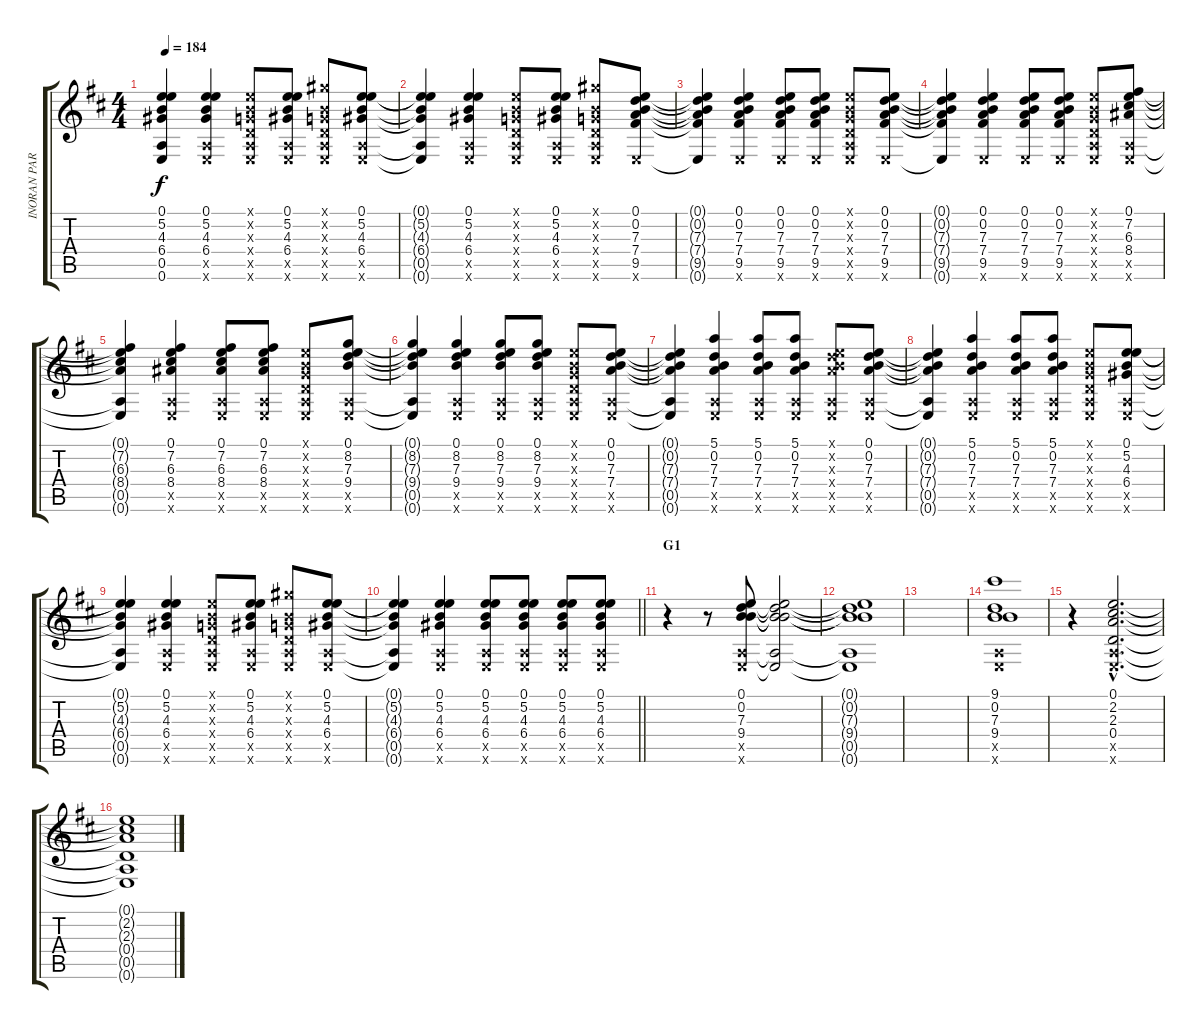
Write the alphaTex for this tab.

\track ("INORAN PART" "INORAN PAR") {instrument acousticguitarsteel}
\staff {score tabs}
\tuning (E4 B3 G3 D3 A2 E2) {hide}
\ts (4 4)
\tempo 184
\clef g2
\ks bminor
(0.1{t} 5.2{t} 4.3{t} 6.4{t} 0.5{t} 0.6{t}).4{dy f} (0.1 5.2 4.3 6.4 0.5{x} 0.6{x}).4 (0.1{x} 0.2{x} 0.3{x} 0.4{x} 0.5{x} 0.6{x}).8 (0.1 5.2 4.3 6.4 0.5{x} 0.6{x}).8 (4.1{x} 0.2{x} 0.3{x} 0.4{x} 0.5{x} 0.6{x}).8 (0.1 5.2 4.3 6.4 0.5{x} 0.6{x}).8 |
(0.1{t} 5.2{t} 4.3{t} 6.4{t} 0.5{t} 0.6{t}).4 (0.1 5.2 4.3 6.4 0.5{x} 0.6{x}).4 (0.1{x} 0.2{x} 0.3{x} 0.4{x} 0.5{x} 0.6{x}).8 (0.1 5.2 4.3 6.4 0.5{x} 0.6{x}).8 (4.1{x} 0.2{x} 0.3{x} 0.4{x} 0.5{x} 0.6{x}).8 (0.1 0.2 7.3 7.4 9.5 0.6{x}).8 |
(0.1{t} 0.2{t} 7.3{t} 7.4{t} 9.5{t} 0.6{t}).4 (0.1 0.2 7.3 7.4 9.5 0.6{x}).4 (0.1 0.2 7.3 7.4 9.5 0.6{x}).8 (0.1 0.2 7.3 7.4 9.5 0.6{x}).8 (0.1{x} 0.2{x} 0.3{x} 0.4{x} 0.5{x} 0.6{x}).8 (0.1 0.2 7.3 7.4 9.5 0.6{x}).8 |
(0.1{t} 0.2{t} 7.3{t} 7.4{t} 9.5{t} 0.6{t}).4 (0.1 0.2 7.3 7.4 9.5 0.6{x}).4 (0.1 0.2 7.3 7.4 9.5 0.6{x}).8 (0.1 0.2 7.3 7.4 9.5 0.6{x}).8 (0.1{x} 0.2{x} 0.3{x} 0.4{x} 0.5{x} 0.6{x}).8 (0.1 7.2 6.3 8.4 0.5{x} 0.6{x}).8 |
(0.1{t} 7.2{t} 6.3{t} 8.4{t} 0.5{t} 0.6{t}).4 (0.1 7.2 6.3 8.4 0.5{x} 0.6{x}).4 (0.1 7.2 6.3 8.4 0.5{x} 0.6{x}).8 (0.1 7.2 6.3 8.4 0.5{x} 0.6{x}).8 (0.1{x} 0.2{x} 0.3{x} 0.4{x} 0.5{x} 0.6{x}).8 (0.1 8.2 7.3 9.4 0.5{x} 0.6{x}).8 |
(0.1{t} 8.2{t} 7.3{t} 9.4{t} 0.5{t} 0.6{t}).4 (0.1 8.2 7.3 9.4 0.5{x} 0.6{x}).4 (0.1 8.2 7.3 9.4 0.5{x} 0.6{x}).8 (0.1 8.2 7.3 9.4 0.5{x} 0.6{x}).8 (0.1{x} 0.2{x} 0.3{x} 0.4{x} 0.5{x} 0.6{x}).8 (0.1 0.2 7.3 7.4 0.5{x} 0.6{x}).8 |
(0.1{t} 0.2{t} 7.3{t} 7.4{t} 0.5{t} 0.6{t}).4 (5.1 0.2 7.3 7.4 0.5{x} 0.6{x}).4 (5.1 0.2 7.3 7.4 0.5{x} 0.6{x}).8 (5.1 0.2 7.3 7.4 0.5{x} 0.6{x}).8 (0.1{x} 0.2{x} 7.3{x} 7.4{x} 0.5{x} 0.6{x}).8 (0.1 0.2 7.3 7.4 0.5{x} 0.6{x}).8 |
(0.1{t} 0.2{t} 7.3{t} 7.4{t} 0.5{t} 0.6{t}).4 (5.1 0.2 7.3 7.4 0.5{x} 0.6{x}).4 (5.1 0.2 7.3 7.4 0.5{x} 0.6{x}).8 (5.1 0.2 7.3 7.4 0.5{x} 0.6{x}).8 (0.1{x} 0.2{x} 0.3{x} 0.4{x} 0.5{x} 0.6{x}).8 (0.1 5.2 4.3 6.4 0.5{x} 0.6{x}).8 |
(0.1{t} 5.2{t} 4.3{t} 6.4{t} 0.5{t} 0.6{t}).4 (0.1 5.2 4.3 6.4 0.5{x} 0.6{x}).4 (0.1{x} 0.2{x} 0.3{x} 0.4{x} 0.5{x} 0.6{x}).8 (0.1 5.2 4.3 6.4 0.5{x} 0.6{x}).8 (4.1{x} 0.2{x} 0.3{x} 0.4{x} 0.5{x} 0.6{x}).8 (0.1 5.2 4.3 6.4 0.5{x} 0.6{x}).8 |
\barLineRight lightlight
(0.1{t} 5.2{t} 4.3{t} 6.4{t} 0.5{t} 0.6{t}).4 (0.1 5.2 4.3 6.4 0.5{x} 0.6{x}).4 (0.1 5.2 4.3 6.4 0.5{x} 0.6{x}).8 (0.1 5.2 4.3 6.4 0.5{x} 0.6{x}).8 (0.1 5.2 4.3 6.4 0.5{x} 0.6{x}).8 (0.1 5.2 4.3 6.4 0.5{x} 0.6{x}).8 |
\section ("" "G1")
r.4 r.8 (0.1 0.2 7.3 9.4 0.5{x} 0.6{x}).8 (0.1{t} 0.2{t} 7.3{t} 9.4{t} 0.5{t} 0.6{t}).2 |
(0.1{t} 0.2{t} 7.3{t} 9.4{t} 0.5{t} 0.6{t}).1 |
|
(9.1 0.2 7.3 9.4 0.5{x} 0.6{x}).1 |
r.4 (0.1{hac} 2.2{hac} 2.3{hac} 0.4{hac} 0.5{hac x} 0.6{hac x}).2{d} |
(0.1{t} 2.2{t} 2.3{t} 0.4{t} 0.5{t} 0.6{t}).1
